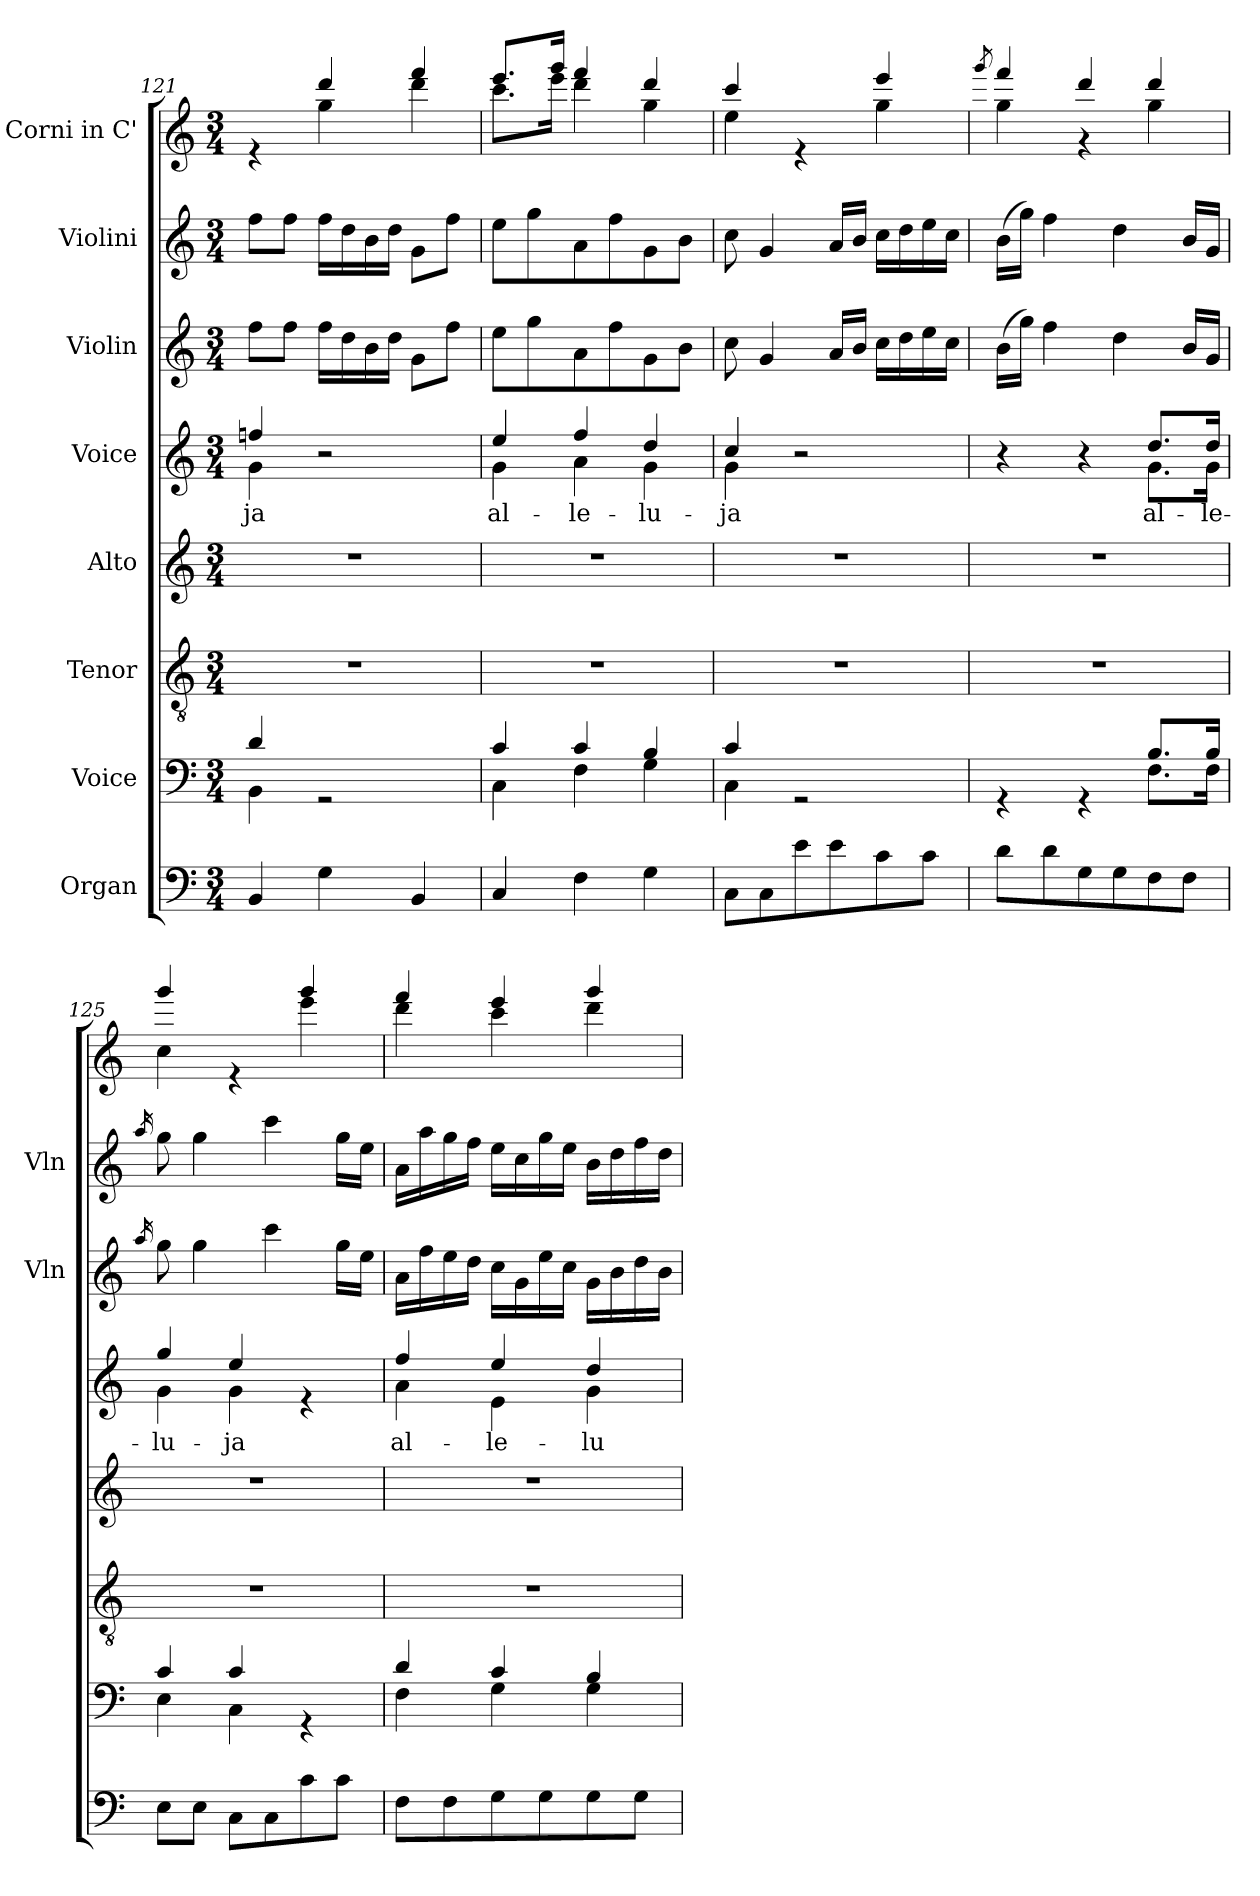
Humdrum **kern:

**kern	**kern	**kern	**kern	**kern	**text	**kern	**kern	**kern
*part8	*part7	*part6	*part5	*part4	*part4	*part3	*part2	*part1
*staff8	*staff7	*staff6	*staff5	*staff4	*staff4	*staff3	*staff2	*staff1
*I"Organ	*I"Voice	*I"Tenor	*I"Alto	*I"Voice	*	*I"Violin	*I"Violini	*I"Corni in C'
*	*	*	*	*	*	*I'Vln	*I'Vln	*
*clefF4	*clefF4	*clefGv2	*clefG2	*clefG2	*	*clefG2	*clefG2	*clefG2
*	*	*	*	*	*	*	*	*ITrd7c12
*k[]	*k[]	*k[]	*k[]	*k[]	*	*k[]	*k[]	*k[]
*M3/4	*M3/4	*M3/4	*M3/4	*M3/4	*	*M3/4	*M3/4	*M3/4
=121	=121	=121	=121	=121	=121	=121	=121	=121
*	*^	*	*	*	*	*	*	*
!	!	!	!	!	!	!LO:LY:b	!	!	!
*	*	*	*	*	*^	*	*	*	*^
4BB/	4d/	4BB\	2.r	2.r	4ffn/	4g\	-ja	8ff\L	8ff\L	4re	4ryy
.	.	.	.	.	.	.	.	8ff\J	8ff\J	.	.
4G\	2rGG	2ryy	.	.	2r	2ryy	.	16ff\LL	16ff\LL	4dd/	4g\
.	.	.	.	.	.	.	.	16dd\	16dd\	.	.
.	.	.	.	.	.	.	.	16b\	16b\	.	.
.	.	.	.	.	.	.	.	16dd\JJ	16dd\JJ	.	.
4BB/	.	.	.	.	.	.	.	8g\L	8g\L	4ff/	4dd\
.	.	.	.	.	.	.	.	8ff\J	8ff\J	.	.
=122	=122	=122	=122	=122	=122	=122	=122	=122	=122	=122	=122
!	!	!	!	!	!	!	!LO:LY:b	!	!	!	!
4C/	4c/	4C\	2.r	2.r	4ee/	4g\	al-	8ee\L	8ee\L	8.ee/L	8.cc\L
.	.	.	.	.	.	.	.	8gg\	8gg\	.	.
.	.	.	.	.	.	.	.	.	.	16gg/Jk	16ee\Jk
!	!	!	!	!	!	!	!LO:LY:b	!	!	!	!
4F\	4c/	4F\	.	.	4ff/	4a\	-le-	8a\	8a\	4ff/	4dd\
.	.	.	.	.	.	.	.	8ff\	8ff\	.	.
!	!	!	!	!	!	!	!LO:LY:b	!	!	!	!
4G\	4B/	4G\	.	.	4dd/	4g\	-lu-	8g\	8g\	4dd/	4g\
.	.	.	.	.	.	.	.	8b\J	8b\J	.	.
=123	=123	=123	=123	=123	=123	=123	=123	=123	=123	=123	=123
!	!	!	!	!	!	!	!LO:LY:b	!	!	!	!
8C\L	4c/	4C\	2.r	2.r	4cc/	4g\	-ja	8cc\	8cc\	4cc/	4e\
8C\	.	.	.	.	.	.	.	4g/	4g/	.	.
8e\	2rGG	2ryy	.	.	2r	2ryy	.	.	.	4re	4ryy
8e\	.	.	.	.	.	.	.	16a/LL	16a/LL	.	.
.	.	.	.	.	.	.	.	16b/JJ	16b/JJ	.	.
8c\	.	.	.	.	.	.	.	16cc\LL	16cc\LL	4ee/	4g\
.	.	.	.	.	.	.	.	16dd\	16dd\	.	.
8c\J	.	.	.	.	.	.	.	16ee\	16ee\	.	.
.	.	.	.	.	.	.	.	16cc\JJ	16cc\JJ	.	.
=124	=124	=124	=124	=124	=124	=124	=124	=124	=124	=124	=124
.	.	.	.	.	.	.	.	.	.	8qgg/	.
8d\L	4rGG	2ryy	2.r	2.r	4r	2ryy	.	(16b\LL	(16b\LL	4ff/	4g\
.	.	.	.	.	.	.	.	16gg\JJ)	16gg\JJ)	.	.
8d\	.	.	.	.	.	.	.	4ff\	4ff\	.	.
8G\	4rGG	.	.	.	4r	.	.	.	.	4dd/	4r
8G\	.	.	.	.	.	.	.	4dd\	4dd\	.	.
!	!	!	!	!	!	!	!LO:LY:b	!	!	!	!
8F\	8.B/L	8.F\L	.	.	8.dd/L	8.g\L	al-	.	.	4dd/	4g\
8F\J	.	.	.	.	.	.	.	16b/LL	16b/LL	.	.
!	!	!	!	!	!	!	!LO:LY:b	!	!	!	!
.	16B/Jk	16F\Jk	.	.	16dd/Jk	16g\Jk	-le-	16g/JJ	16g/JJ	.	.
!!LO:LB:g=z	!!
=125	=125	=125	=125	=125	=125	=125	=125	=125	=125	=125	=125
.	.	.	.	.	.	.	.	16qaa/	16qaa/	.	.
!	!	!	!	!	!	!	!LO:LY:b	!	!	!	!
8E\L	4c/	4E\	2.r	2.r	4gg/	4g\	-lu-	8gg\	8gg\	4gg/	4c\
8E\J	.	.	.	.	.	.	.	4gg\	4gg\	.	.
!	!	!	!	!	!	!	!LO:LY:b	!	!	!	!
8C\L	4c/	4C\	.	.	4ee/	4g\	-ja	.	.	4re	4ryy
8C\	.	.	.	.	.	.	.	4ccc\	4ccc\	.	.
8c\	4rGG	4ryy	.	.	4re	4ryy	.	.	.	4gg/	4ee\
8c\J	.	.	.	.	.	.	.	16gg\LL	16gg\LL	.	.
.	.	.	.	.	.	.	.	16ee\JJ	16ee\JJ	.	.
=126	=126	=126	=126	=126	=126	=126	=126	=126	=126	=126	=126
!	!	!	!	!	!	!	!LO:LY:b	!	!	!	!
8F\L	4d/	4F\	2.r	2.r	4ff/	4a\	al-	16a\LL	16a\LL	4ff/	4dd\
.	.	.	.	.	.	.	.	16ff\	16aa\	.	.
8F\	.	.	.	.	.	.	.	16ee\	16gg\	.	.
.	.	.	.	.	.	.	.	16dd\JJ	16ff\JJ	.	.
!	!	!	!	!	!	!	!LO:LY:b	!	!	!	!
8G\	4c/	4G\	.	.	4ee/	4e\	-le-	16cc\LL	16ee\LL	4ee/	4cc\
.	.	.	.	.	.	.	.	16g\	16cc\	.	.
8G\	.	.	.	.	.	.	.	16ee\	16gg\	.	.
.	.	.	.	.	.	.	.	16cc\JJ	16ee\JJ	.	.
!	!	!	!	!	!	!	!LO:LY:b	!	!	!	!
8G\	4B/	4G\	.	.	4dd/	4g\	-lu-	16g\LL	16b\LL	4gg/	4dd\
.	.	.	.	.	.	.	.	16b\	16dd\	.	.
8G\J	.	.	.	.	.	.	.	16dd\	16ff\	.	.
.	.	.	.	.	.	.	.	16b\JJ	16dd\JJ	.	.
*	*v	*v	*	*	*v	*v	*	*	*	*v	*v
=	=	=	=	=	=	=	=	=
*-	*-	*-	*-	*-	*-	*-	*-	*-
